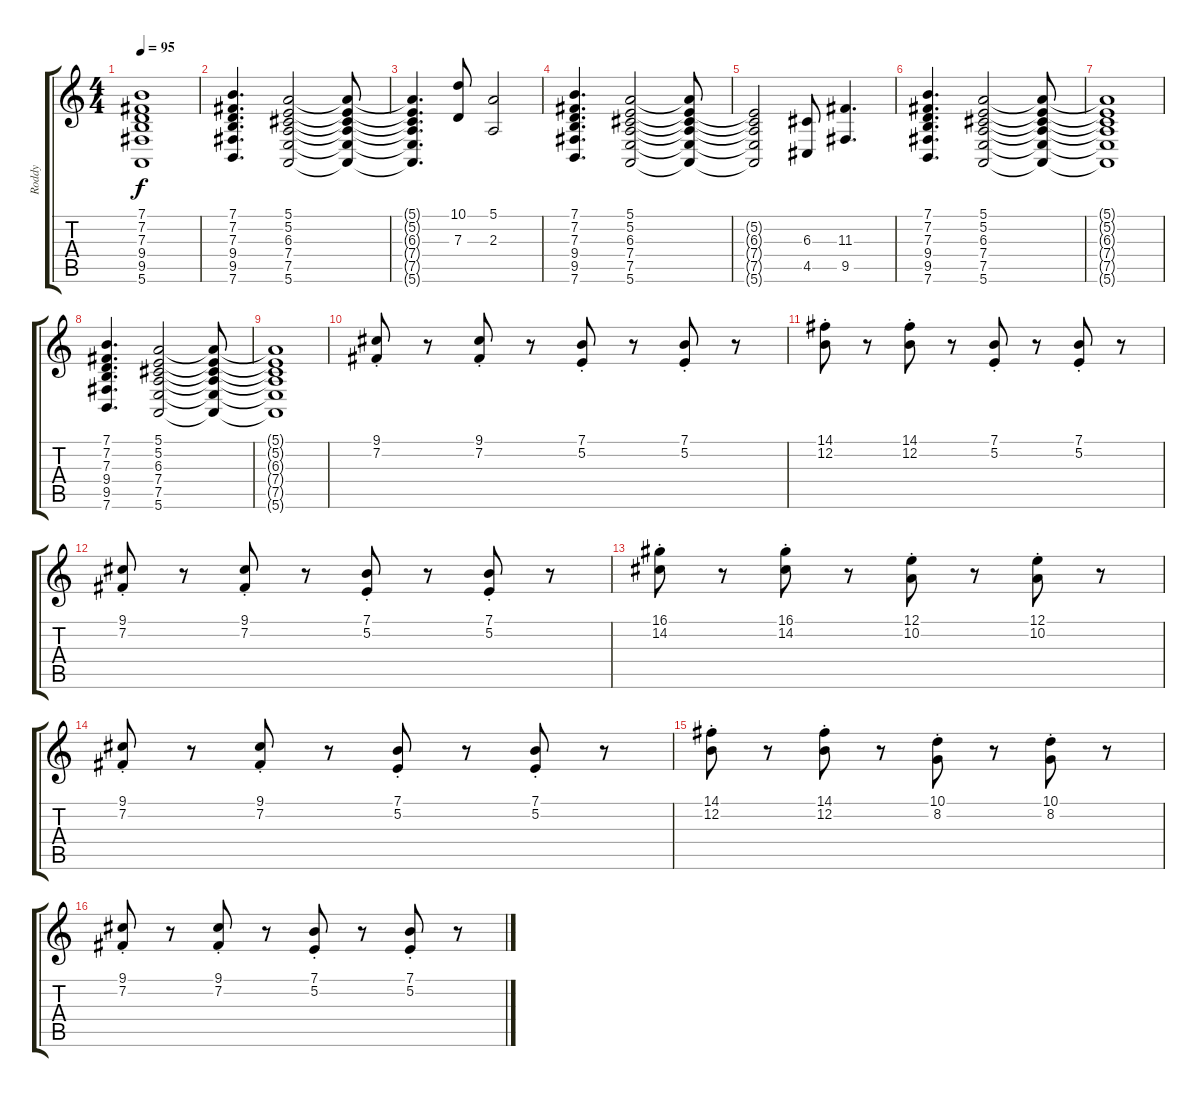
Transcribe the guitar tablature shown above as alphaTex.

\track ("Roddy" "Roddy") {instrument synthstrings1}
\staff {score tabs}
\tuning (E4 B3 G3 D3 A2 E2) {hide}
\ts (4 4)
\tempo 95
\clef g2
\ks c
(7.1{t} 7.2{t} 7.3{t} 9.4{t} 9.5{t} 5.6{t}).1{dy f} |
(7.1 7.2 7.3 9.4 9.5 7.6).4{d volume 9} (5.1 5.2 6.3 7.4 7.5 5.6).2 (5.1{t} 5.2{t} 6.3{t} 7.4{t} 7.5{t} 5.6{t}).8 |
(5.1{t} 5.2{t} 6.3{t} 7.4{t} 7.5{t} 5.6{t}).4{d} (10.1 7.3).8 (5.1 2.3).2 |
(7.1 7.2 7.3 9.4 9.5 7.6).4{d} (5.1 5.2 6.3 7.4 7.5 5.6).2 (5.1{t} 5.2{t} 6.3{t} 7.4{t} 7.5{t} 5.6{t}).8 |
(5.2{t} 6.3{t} 7.4{t} 7.5{t} 5.6{t}).2 (6.3 4.5).8 (11.3 9.5).4{d} |
(7.1 7.2 7.3 9.4 9.5 7.6).4{d} (5.1 5.2 6.3 7.4 7.5 5.6).2 (5.1{t} 5.2{t} 6.3{t} 7.4{t} 7.5{t} 5.6{t}).8 |
(5.1{t} 5.2{t} 6.3{t} 7.4{t} 7.5{t} 5.6{t}).1 |
(7.1 7.2 7.3 9.4 9.5 7.6).4{d} (5.1 5.2 6.3 7.4 7.5 5.6).2 (5.1{t} 5.2{t} 6.3{t} 7.4{t} 7.5{t} 5.6{t}).8 |
(5.1{t} 5.2{t} 6.3{t} 7.4{t} 7.5{t} 5.6{t}).1 |
(9.1{st} 7.2{st}).8{volume 16} r.8 (9.1{st} 7.2{st}).8 r.8 (7.1{st} 5.2{st}).8 r.8 (7.1{st} 5.2{st}).8 r.8 |
(14.1{st} 12.2{st}).8 r.8 (14.1{st} 12.2{st}).8 r.8 (7.1{st} 5.2{st}).8 r.8 (7.1{st} 5.2{st}).8 r.8 |
(9.1{st} 7.2{st}).8 r.8 (9.1{st} 7.2{st}).8 r.8 (7.1{st} 5.2{st}).8 r.8 (7.1{st} 5.2{st}).8 r.8 |
(16.1{st} 14.2{st}).8 r.8 (16.1{st} 14.2{st}).8 r.8 (12.1{st} 10.2{st}).8 r.8 (12.1{st} 10.2{st}).8 r.8 |
(9.1{st} 7.2{st}).8 r.8 (9.1{st} 7.2{st}).8 r.8 (7.1{st} 5.2{st}).8 r.8 (7.1{st} 5.2{st}).8 r.8 |
(14.1{st} 12.2{st}).8 r.8 (14.1{st} 12.2{st}).8 r.8 (10.1{st} 8.2{st}).8 r.8 (10.1{st} 8.2{st}).8 r.8 |
(9.1{st} 7.2{st}).8 r.8 (9.1{st} 7.2{st}).8 r.8 (7.1{st} 5.2{st}).8 r.8 (7.1{st} 5.2{st}).8 r.8
